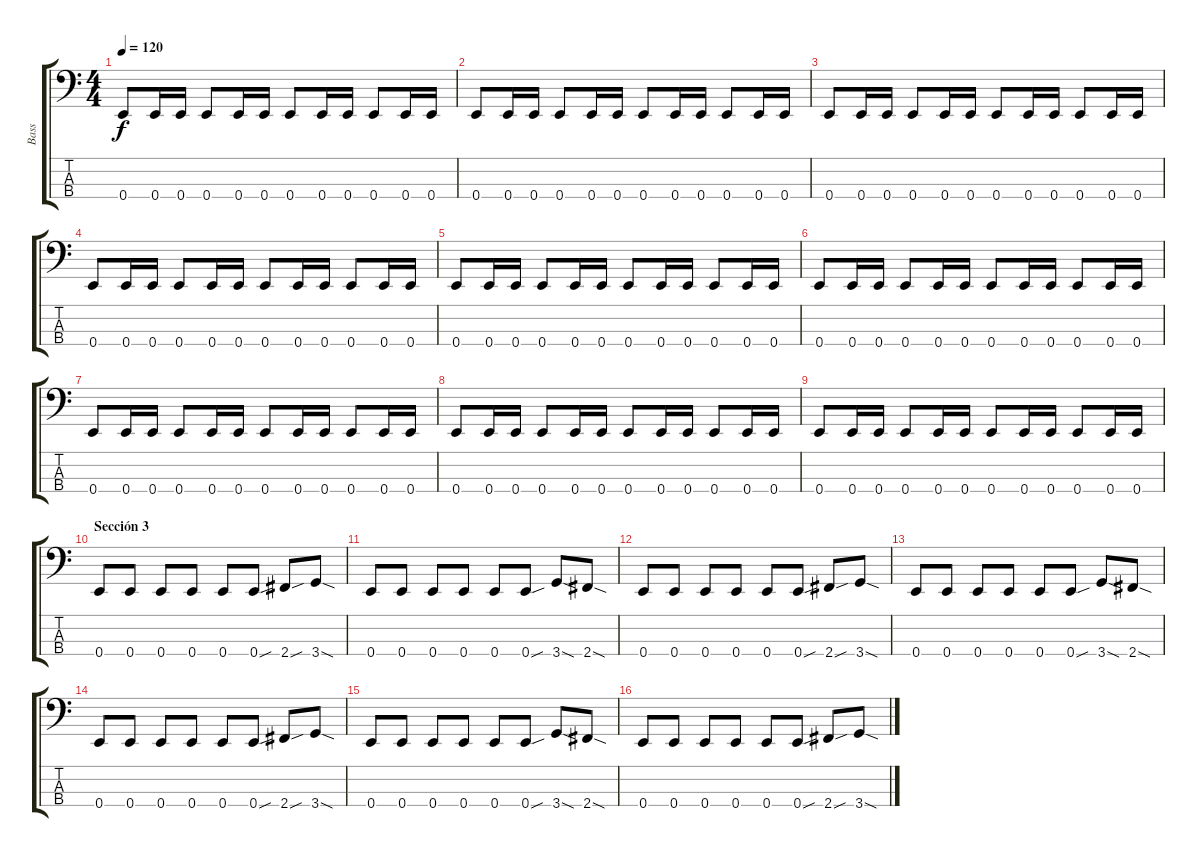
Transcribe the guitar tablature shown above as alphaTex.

\track ("Bass" "Bass") {instrument electricbasspick}
\staff {score tabs}
\tuning (G2 D2 A1 E1) {hide}
\ts (4 4)
\tempo 120
\clef f4
\ks c
0.4.8{dy f} 0.4.16 0.4.16 0.4.8 0.4.16 0.4.16 0.4.8 0.4.16 0.4.16 0.4.8 0.4.16 0.4.16 |
0.4.8 0.4.16 0.4.16 0.4.8 0.4.16 0.4.16 0.4.8 0.4.16 0.4.16 0.4.8 0.4.16 0.4.16 |
0.4.8 0.4.16 0.4.16 0.4.8 0.4.16 0.4.16 0.4.8 0.4.16 0.4.16 0.4.8 0.4.16 0.4.16 |
0.4.8 0.4.16 0.4.16 0.4.8 0.4.16 0.4.16 0.4.8 0.4.16 0.4.16 0.4.8 0.4.16 0.4.16 |
0.4.8 0.4.16 0.4.16 0.4.8 0.4.16 0.4.16 0.4.8 0.4.16 0.4.16 0.4.8 0.4.16 0.4.16 |
0.4.8 0.4.16 0.4.16 0.4.8 0.4.16 0.4.16 0.4.8 0.4.16 0.4.16 0.4.8 0.4.16 0.4.16 |
0.4.8 0.4.16 0.4.16 0.4.8 0.4.16 0.4.16 0.4.8 0.4.16 0.4.16 0.4.8 0.4.16 0.4.16 |
0.4.8 0.4.16 0.4.16 0.4.8 0.4.16 0.4.16 0.4.8 0.4.16 0.4.16 0.4.8 0.4.16 0.4.16 |
0.4.8 0.4.16 0.4.16 0.4.8 0.4.16 0.4.16 0.4.8 0.4.16 0.4.16 0.4.8 0.4.16 0.4.16 |
\section ("" "Sección 3")
0.4.8 0.4.8 0.4.8 0.4.8 0.4.8 0.4{sou}.8 2.4{sou}.8 3.4{sod}.8 |
0.4.8 0.4.8 0.4.8 0.4.8 0.4.8 0.4{sou}.8 3.4{sod}.8 2.4{sod}.8 |
0.4.8 0.4.8 0.4.8 0.4.8 0.4.8 0.4{sou}.8 2.4{sou}.8 3.4{sod}.8 |
0.4.8 0.4.8 0.4.8 0.4.8 0.4.8 0.4{sou}.8 3.4{sod}.8 2.4{sod}.8 |
0.4.8 0.4.8 0.4.8 0.4.8 0.4.8 0.4{sou}.8 2.4{sou}.8 3.4{sod}.8 |
0.4.8 0.4.8 0.4.8 0.4.8 0.4.8 0.4{sou}.8 3.4{sod}.8 2.4{sod}.8 |
0.4.8 0.4.8 0.4.8 0.4.8 0.4.8 0.4{sou}.8 2.4{sou}.8 3.4{sod}.8
